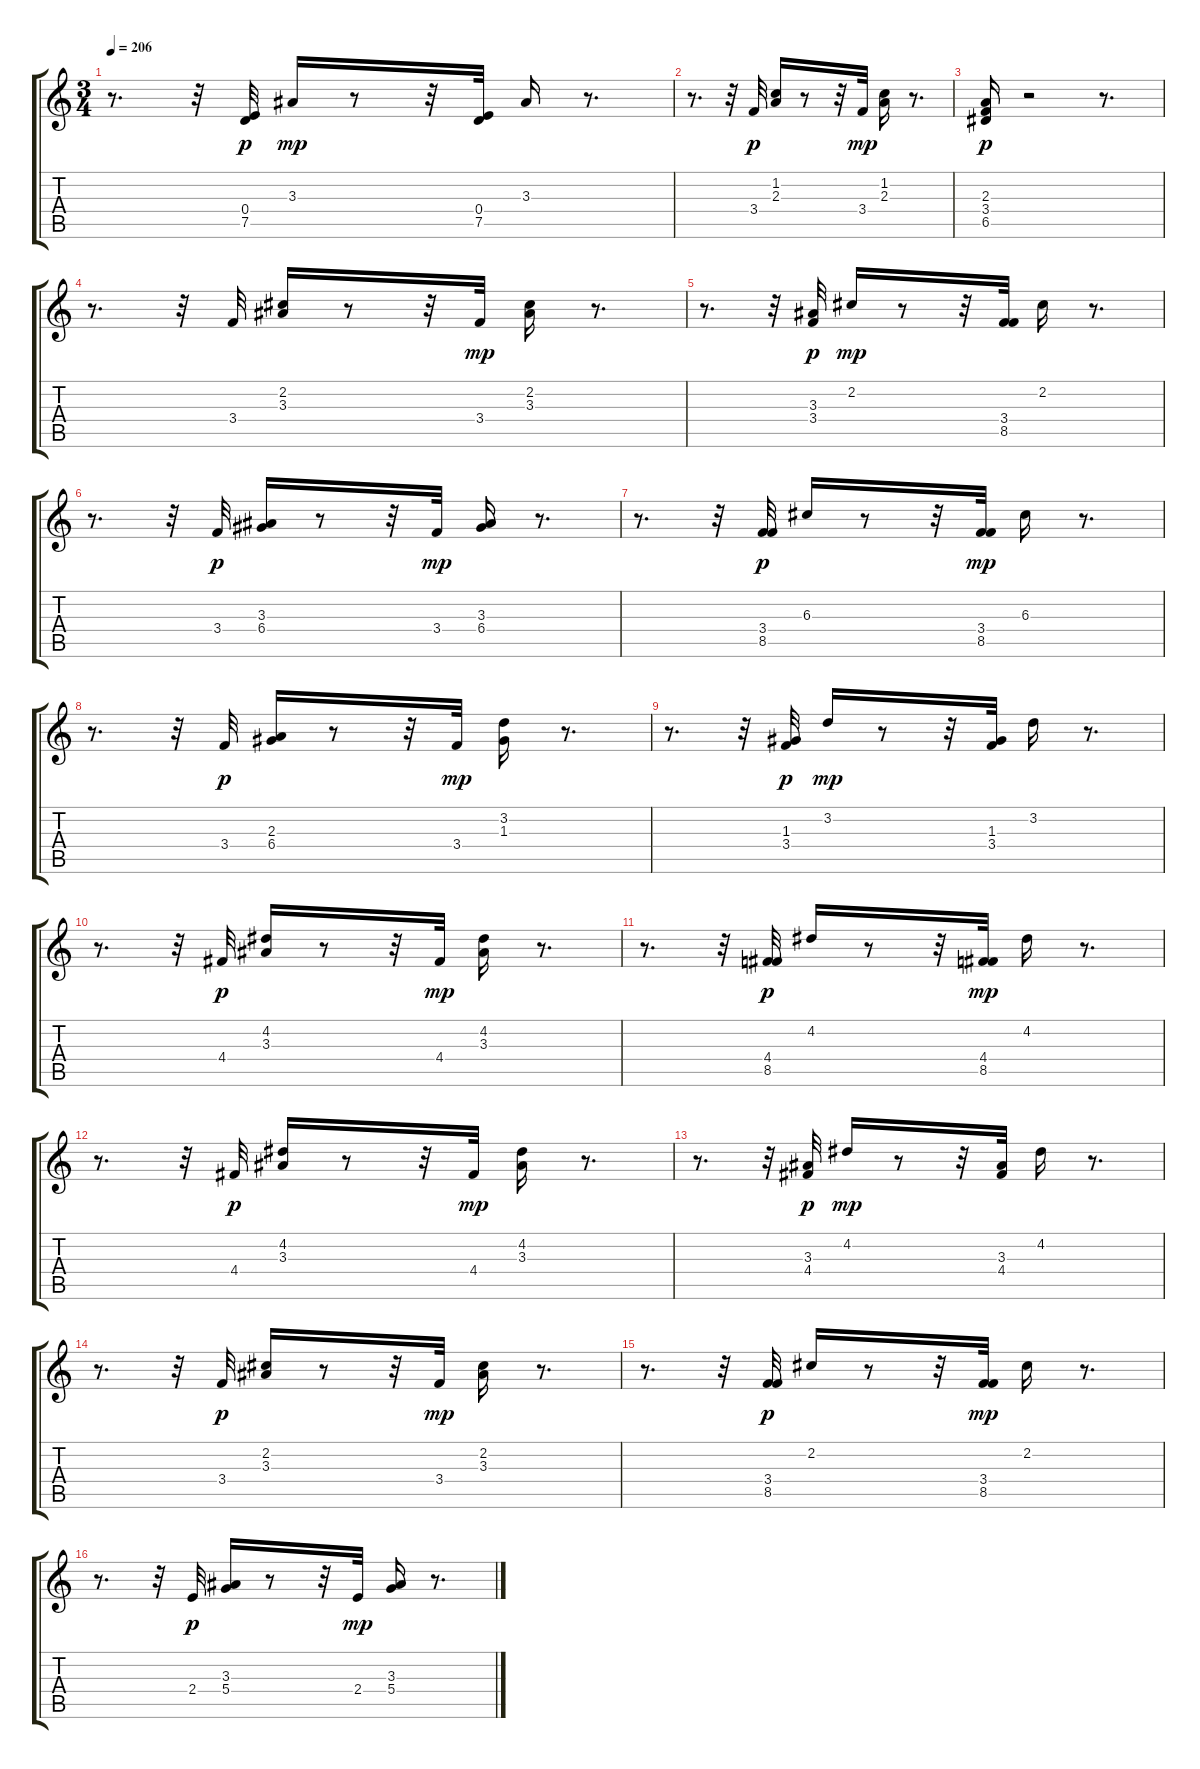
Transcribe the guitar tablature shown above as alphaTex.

\track "" {instrument acousticguitarsteel}
\staff {score tabs}
\tuning (E4 B3 G3 D3 A2 E2) {hide}
\ts (3 4)
\tempo 206
\clef g2
\ks c
r.8{d dy mp} r.32 (0.4 7.5).32{dy p} 3.3.16{dy mp} r.8 r.32 (0.4 7.5).32 3.3.16 r.8{d} |
r.8{d} r.32 3.4.32{dy p} (1.2 2.3).16 r.8 r.32 3.4.32{dy mp} (1.2 2.3).16 r.8{d} |
(2.3 3.4 6.5).16{dy p} r.2 r.8{d} |
r.8{d} r.32 3.4.32 (2.2 3.3).16 r.8 r.32 3.4.32{dy mp} (2.2 3.3).16 r.8{d} |
r.8{d} r.32 (3.3 3.4).32{dy p} 2.2.16{dy mp} r.8 r.32 (3.4 8.5).32 2.2.16 r.8{d} |
r.8{d} r.32 3.4.32{dy p} (3.3 6.4).16 r.8 r.32 3.4.32{dy mp} (3.3 6.4).16 r.8{d} |
r.8{d} r.32 (3.4 8.5).32{dy p} 6.3.16 r.8 r.32 (3.4 8.5).32{dy mp} 6.3.16 r.8{d} |
r.8{d} r.32 3.4.32{dy p} (2.3 6.4).16 r.8 r.32 3.4.32{dy mp} (3.2 1.3).16 r.8{d} |
r.8{d} r.32 (1.3 3.4).32{dy p} 3.2.16{dy mp} r.8 r.32 (1.3 3.4).32 3.2.16 r.8{d} |
r.8{d} r.32 4.4.32{dy p} (4.2 3.3).16 r.8 r.32 4.4.32{dy mp} (4.2 3.3).16 r.8{d} |
r.8{d} r.32 (4.4 8.5).32{dy p} 4.2.16 r.8 r.32 (4.4 8.5).32{dy mp} 4.2.16 r.8{d} |
r.8{d} r.32 4.4.32{dy p} (4.2 3.3).16 r.8 r.32 4.4.32{dy mp} (4.2 3.3).16 r.8{d} |
r.8{d} r.32 (3.3 4.4).32{dy p} 4.2.16{dy mp} r.8 r.32 (3.3 4.4).32 4.2.16 r.8{d} |
r.8{d} r.32 3.4.32{dy p} (2.2 3.3).16 r.8 r.32 3.4.32{dy mp} (2.2 3.3).16 r.8{d} |
r.8{d} r.32 (3.4 8.5).32{dy p} 2.2.16 r.8 r.32 (3.4 8.5).32{dy mp} 2.2.16 r.8{d} |
r.8{d} r.32 2.4.32{dy p} (3.3 5.4).16 r.8 r.32 2.4.32{dy mp} (3.3 5.4).16 r.8{d}
